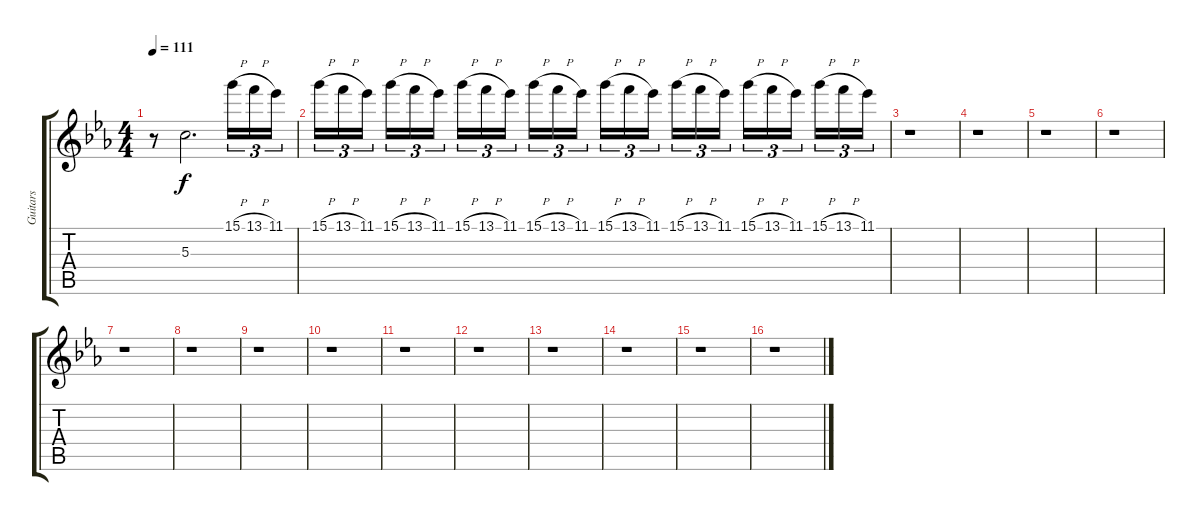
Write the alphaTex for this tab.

\track ("Guitars" "Guitars") {instrument distortionguitar}
\staff {score tabs}
\tuning (E4 C4 G3 C3 G2 C2) {hide}
\ts (4 4)
\tempo 111
\clef g2
\ks eb
r.8{dy f} 5.3.2{d} 15.1{h}.16{tu (3 2)} 13.1{h}.16{tu (3 2)} 11.1.16{tu (3 2)} |
15.1{h}.16{tu (3 2)} 13.1{h}.16{tu (3 2)} 11.1.16{tu (3 2) beam splitsecondary} 15.1{h}.16{tu (3 2)} 13.1{h}.16{tu (3 2)} 11.1.16{tu (3 2)} 15.1{h}.16{tu (3 2)} 13.1{h}.16{tu (3 2)} 11.1.16{tu (3 2) beam splitsecondary} 15.1{h}.16{tu (3 2)} 13.1{h}.16{tu (3 2)} 11.1.16{tu (3 2)} 15.1{h}.16{tu (3 2)} 13.1{h}.16{tu (3 2)} 11.1.16{tu (3 2) beam splitsecondary} 15.1{h}.16{tu (3 2)} 13.1{h}.16{tu (3 2)} 11.1.16{tu (3 2)} 15.1{h}.16{tu (3 2)} 13.1{h}.16{tu (3 2)} 11.1.16{tu (3 2) beam splitsecondary} 15.1{h}.16{tu (3 2)} 13.1{h}.16{tu (3 2)} 11.1.16{tu (3 2)} |
r.1 |
r.1 |
r.1 |
r.1 |
r.1 |
r.1 |
r.1 |
r.1 |
r.1 |
r.1 |
r.1 |
r.1 |
r.1 |
r.1
